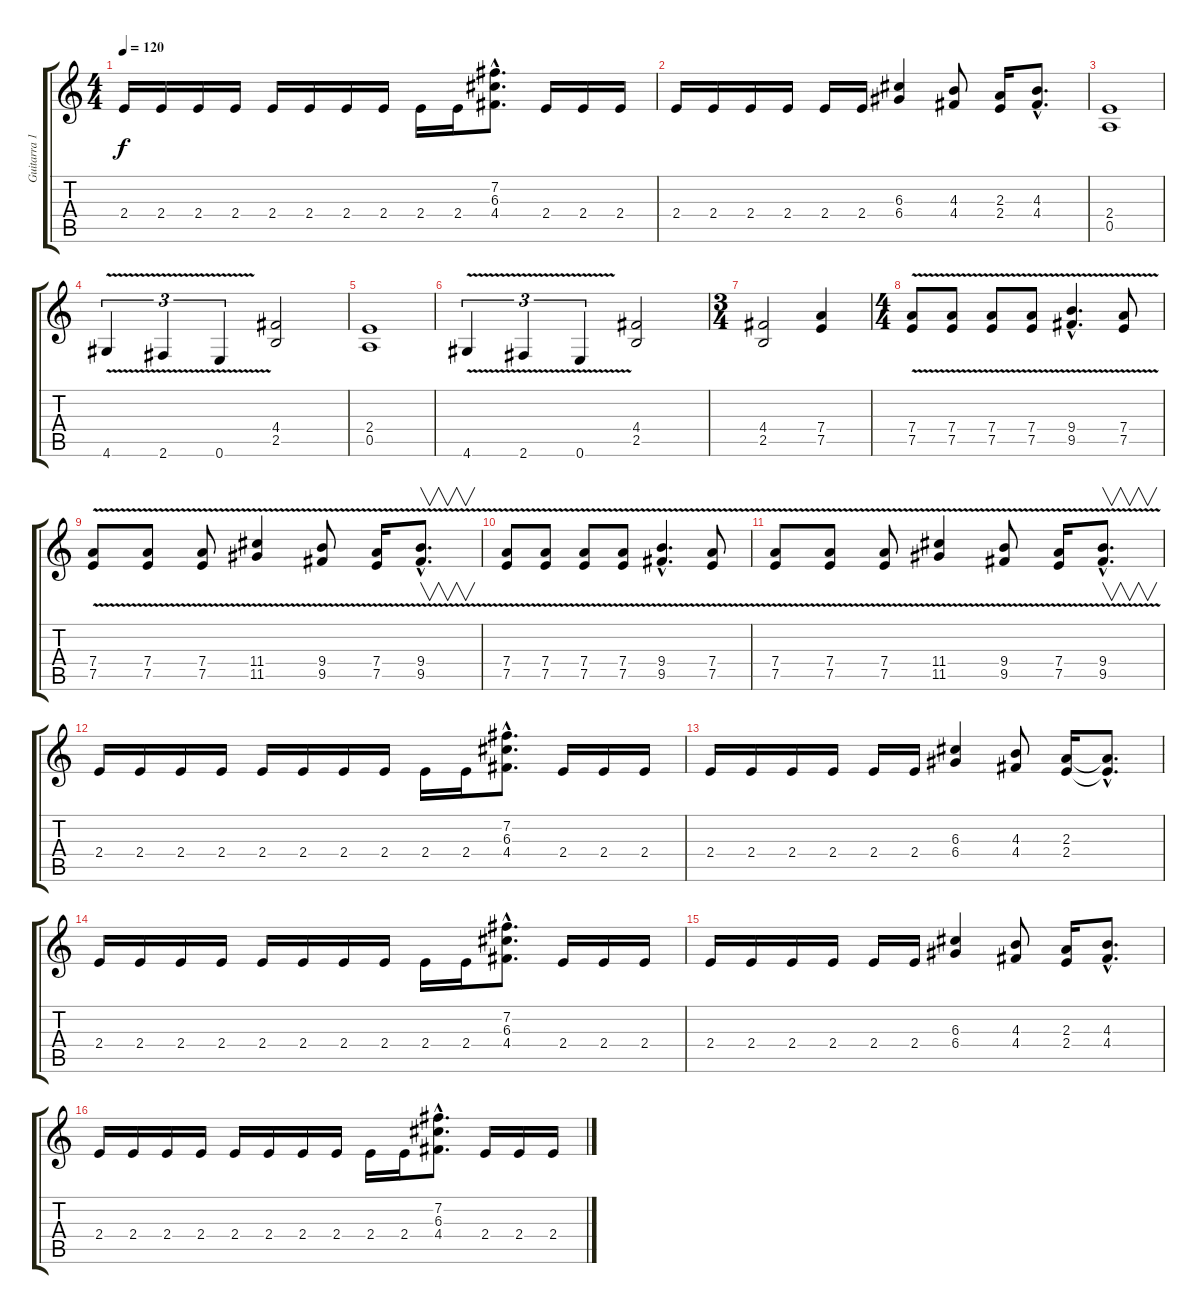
\track ("Guitarra 1" "Guitarra 1") {instrument overdrivenguitar}
\staff {score tabs}
\tuning (E4 B3 G3 D3 A2 E2) {hide}
\ts (4 4)
\tempo 120
\clef g2
\ks c
2.4.16{dy f} 2.4.16 2.4.16 2.4.16 2.4.16 2.4.16 2.4.16 2.4.16 2.4.16 2.4.16 (7.2{hac} 6.3{hac} 4.4{hac}).8{d} 2.4.16 2.4.16 2.4.16 |
2.4.16 2.4.16 2.4.16 2.4.16 2.4.16 2.4.16 (6.3 6.4).4 (4.3 4.4).8 (2.3 2.4).16 (4.3{hac} 4.4{hac}).8{d} |
(2.4 0.5).1 |
4.6{v}.4{tu (3 2)} 2.6{v}.4{tu (3 2)} 0.6{v}.4{tu (3 2)} (4.4 2.5).2 |
(2.4 0.5).1 |
4.6{v}.4{tu (3 2)} 2.6{v}.4{tu (3 2)} 0.6{v}.4{tu (3 2)} (4.4 2.5).2 |
\ts (3 4)
(4.4 2.5).2 (7.4 7.5).4 |
\ts (4 4)
(7.4 7.5{v}).8 (7.4 7.5{v}).8 (7.4 7.5{v}).8 (7.4 7.5{v}).8 (9.4{hac} 9.5{v hac}).4{d} (7.4{v} 7.5).8 |
(7.4{v} 7.5).8 (7.4{v} 7.5).8 (7.4{v} 7.5).8 (11.4{v} 11.5).4 (9.4{v} 9.5).8 (7.4{v} 7.5).16 (9.4{v hac} 9.5{hac}).8{v d} |
(7.4{v} 7.5).8 (7.4{v} 7.5).8 (7.4{v} 7.5).8 (7.4{v} 7.5).8 (9.4{v hac} 9.5{hac}).4{d} (7.4{v} 7.5).8 |
(7.4{v} 7.5).8 (7.4{v} 7.5).8 (7.4{v} 7.5).8 (11.4{v} 11.5).4 (9.4{v} 9.5).8 (7.4{v} 7.5).16 (9.4{v hac} 9.5{hac}).8{v d} |
2.4.16 2.4.16 2.4.16 2.4.16 2.4.16 2.4.16 2.4.16 2.4.16 2.4.16 2.4.16 (7.2{hac} 6.3{hac} 4.4{hac}).8{d} 2.4.16 2.4.16 2.4.16 |
2.4.16 2.4.16 2.4.16 2.4.16 2.4.16 2.4.16 (6.3 6.4).4 (4.3 4.4).8 (2.3 2.4).16 (2.3{hac t} 2.4{hac t}).8{d} |
2.4.16 2.4.16 2.4.16 2.4.16 2.4.16 2.4.16 2.4.16 2.4.16 2.4.16 2.4.16 (7.2{hac} 6.3{hac} 4.4{hac}).8{d} 2.4.16 2.4.16 2.4.16 |
2.4.16 2.4.16 2.4.16 2.4.16 2.4.16 2.4.16 (6.3 6.4).4 (4.3 4.4).8 (2.3 2.4).16 (4.3{hac} 4.4{hac}).8{d} |
2.4.16 2.4.16 2.4.16 2.4.16 2.4.16 2.4.16 2.4.16 2.4.16 2.4.16 2.4.16 (7.2{hac} 6.3{hac} 4.4{hac}).8{d} 2.4.16 2.4.16 2.4.16
